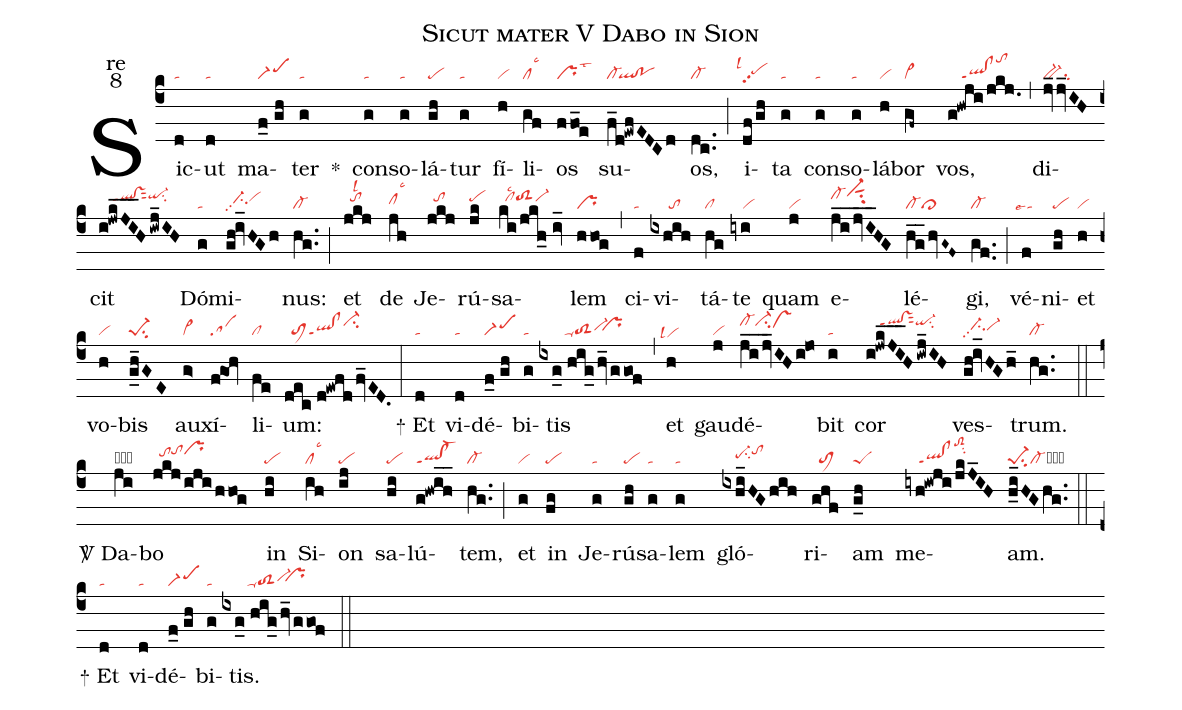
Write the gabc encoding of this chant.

name:Sicut mater V Dabo in Sion;
office-part:re;
mode:8;
nabc-lines:1;
%%
(c4) Sic(d|ta)ut(d|ta) ma(f_0//gh|scM1)ter(g|ta) <sp>*</sp>() con(g|ta)so(g|ta)lá(gh|pe)tur(g|ta) fí(h|vi)li(gf|cllsc3)os(ffo_e|prlst3) su(f_d!ewfEDCd|cl-`ql!po)os,(dc..|cl-) (;) i(df/gh|``pehhpp2lsl1)ta(g|ta) con(g|ta)so(g|ta)lá(h|vi)bor(gf~|vi>) vos,(g!hwji/jkj.|////ql!clppt1tohm) (,) di(jv_jv_IH|bv-su2)cit(i!jwkJI___H/iwj_IH|////qlhi!vshippt1sut2qi-hjsu2) Dó(g|ta)mi(gh!iv_HGh|//ci-hhpp2vihi)nus:(hg..|cl-) (;) et(jkj|//tohilsl2) de(jh|clhhlsc3) Je(jkj|//tohi)rú(jk|pehi)sa(ki/jkh_//iv_|//clhilsc2toS2hivi-hi)lem(hhog|pr) (,) ci(f|ta)vi(ixhih|//////to)tá(hg|cl)te(iyi|////vi) quam(j|vi) e(ji__/jvI__HG|cl-hjvi-hksut1su2)lé(hg__/hvG~F~|cl-cl>)gi,(gf..|cl-) (;) vé(f|``talse4)ni(gh|pe)et(h|vi) vo(h|vi)bis(g_h_GE|pe-1su2) au(g>|vi>)xí(f@goh|sa)li(fe|cl)um:(dec//d!ewfd/fv_ED.|//toM1ql!clppt1ci-hj) (:)
<sp>+</sp> Et(d|ta) vi(d|ta)dé(f_0//gh|scM1)bi(g|ta)tis(ixg_0//hig_/hv_/ggof|////////ta-toS2vi-hh``prhh) (,) et(h|``vihelsl4) gau(j|vi)dé(ji__/jv_IH/i@jo|cl-hjci-hjvshi)bit(i|ta) cor(i!jwkJI___H/iwj_IH|////qlhj!vshjppt1sut2qi-hjsu2) ves(gh!iv_HGh_|//ci-hhpp2vi-hh)trum.(hg..|cl-) (::)

<sp>V/</sp> Da(ji|obclhhlsc3)bo(jkj/iji/hhog|//tohitohjprhj) in(hi|pe) Si(ih|cllsc3)on(ij|pe) sa(hi|pe)lú(g!hwih__|ql!cl-ppt1)tem,(hg..|cl-) (;) et(g|vi) in(fg|pe) Je(g|ta)rú(gh|pe)sa(g|ta)lem(g|ta) gló(ixhi_HG/hih|////pe-hhsu2tohj)ri(ghf|//toM1)am(g_h|peS) me(iyh!iwji/jkJ_IH|////ql!clppt1toS2hmsu2)am.(h_i_HGhg..|pe-1su2cl-cb) (::)

<sp>+</sp> Et(d|ta) vi(d|ta)dé(f_0//gh|scM1)bi(g|ta)tis.(ixg_0//hig_/hv_/ggof|////////ta-toS2vi-hh``prhh) (::)
